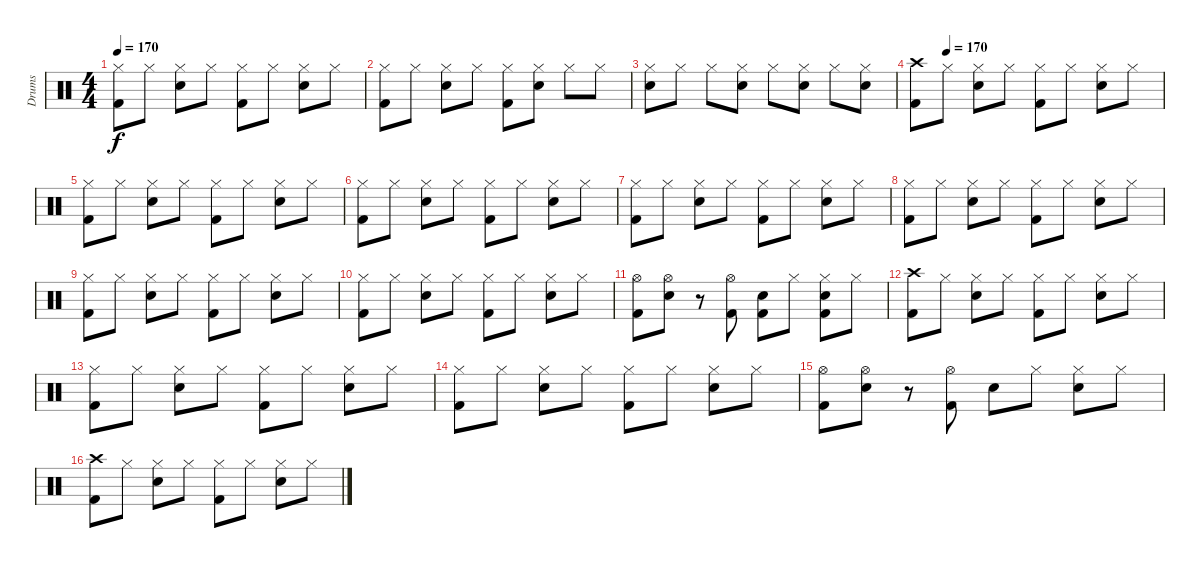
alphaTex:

\track ("Drums" "Drums") {instrument percussion}
\staff {score}
\articulation defaults
\ts (4 4)
\tempo 170
\clef neutral
\ks c
("Hi-Hat (closed)" "Kick (hit) 2").8{dy f} "Hi-Hat (closed)".8 ("Hi-Hat (closed)" "Snare (hit) 2").8 "Hi-Hat (closed)".8 ("Hi-Hat (closed)" "Kick (hit) 2").8 "Hi-Hat (closed)".8 ("Hi-Hat (closed)" "Snare (hit) 2").8 "Hi-Hat (closed)".8 |
("Hi-Hat (closed)" "Kick (hit) 2").8 "Hi-Hat (closed)".8 ("Hi-Hat (closed)" "Snare (hit) 2").8 "Hi-Hat (closed)".8 ("Hi-Hat (closed)" "Kick (hit) 2").8 ("Hi-Hat (closed)" "Snare (hit) 2").8 "Hi-Hat (closed)".8 "Hi-Hat (closed)".8 |
("Hi-Hat (closed)" "Snare (hit) 2").8 "Hi-Hat (closed)".8 "Hi-Hat (closed)".8 ("Hi-Hat (closed)" "Snare (hit) 2").8 "Hi-Hat (closed)".8 ("Hi-Hat (closed)" "Snare (hit) 2").8 "Hi-Hat (closed)".8 ("Hi-Hat (closed)" "Snare (hit) 2").8 |
\tempo (170 0.125)
("Crash high (hit)" "Kick (hit) 2").8 "Hi-Hat (closed)".8 ("Hi-Hat (closed)" "Snare (hit) 2").8 "Hi-Hat (closed)".8 ("Hi-Hat (closed)" "Kick (hit) 2").8 "Hi-Hat (closed)".8 ("Hi-Hat (closed)" "Snare (hit) 2").8 "Hi-Hat (closed)".8 |
("Hi-Hat (closed)" "Kick (hit) 2").8 "Hi-Hat (closed)".8 ("Hi-Hat (closed)" "Snare (hit) 2").8 "Hi-Hat (closed)".8 ("Hi-Hat (closed)" "Kick (hit) 2").8 "Hi-Hat (closed)".8 ("Hi-Hat (closed)" "Snare (hit) 2").8 "Hi-Hat (closed)".8 |
("Hi-Hat (closed)" "Kick (hit) 2").8 "Hi-Hat (closed)".8 ("Hi-Hat (closed)" "Snare (hit) 2").8 "Hi-Hat (closed)".8 ("Hi-Hat (closed)" "Kick (hit) 2").8 "Hi-Hat (closed)".8 ("Hi-Hat (closed)" "Snare (hit) 2").8 "Hi-Hat (closed)".8 |
("Hi-Hat (closed)" "Kick (hit) 2").8 "Hi-Hat (closed)".8 ("Hi-Hat (closed)" "Snare (hit) 2").8 "Hi-Hat (closed)".8 ("Hi-Hat (closed)" "Kick (hit) 2").8 "Hi-Hat (closed)".8 ("Hi-Hat (closed)" "Snare (hit) 2").8 "Hi-Hat (closed)".8 |
("Hi-Hat (closed)" "Kick (hit) 2").8 "Hi-Hat (closed)".8 ("Hi-Hat (closed)" "Snare (hit) 2").8 "Hi-Hat (closed)".8 ("Hi-Hat (closed)" "Kick (hit) 2").8 "Hi-Hat (closed)".8 ("Hi-Hat (closed)" "Snare (hit) 2").8 "Hi-Hat (closed)".8 |
("Hi-Hat (closed)" "Kick (hit) 2").8 "Hi-Hat (closed)".8 ("Hi-Hat (closed)" "Snare (hit) 2").8 "Hi-Hat (closed)".8 ("Hi-Hat (closed)" "Kick (hit) 2").8 "Hi-Hat (closed)".8 ("Hi-Hat (closed)" "Snare (hit) 2").8 "Hi-Hat (closed)".8 |
("Hi-Hat (closed)" "Kick (hit) 2").8 "Hi-Hat (closed)".8 ("Hi-Hat (closed)" "Snare (hit) 2").8 "Hi-Hat (closed)".8 ("Hi-Hat (closed)" "Kick (hit) 2").8 "Hi-Hat (closed)".8 ("Hi-Hat (closed)" "Snare (hit) 2").8 "Hi-Hat (closed)".8 |
("Hi-Hat (open)" "Kick (hit) 2").8 ("Hi-Hat (open)" "Snare (hit) 2").8 r.8 ("Hi-Hat (open)" "Kick (hit) 2").8 ("Snare (hit) 2" "Kick (hit) 2").8 "Hi-Hat (closed)".8 ("Hi-Hat (closed)" "Snare (hit) 2" "Kick (hit) 2").8 "Hi-Hat (closed)".8 |
("Crash high (hit)" "Kick (hit) 2").8 "Hi-Hat (closed)".8 ("Hi-Hat (closed)" "Snare (hit) 2").8 "Hi-Hat (closed)".8 ("Hi-Hat (closed)" "Kick (hit) 2").8 "Hi-Hat (closed)".8 ("Hi-Hat (closed)" "Snare (hit) 2").8 "Hi-Hat (closed)".8 |
("Hi-Hat (closed)" "Kick (hit) 2").8 "Hi-Hat (closed)".8 ("Hi-Hat (closed)" "Snare (hit) 2").8 "Hi-Hat (closed)".8 ("Hi-Hat (closed)" "Kick (hit) 2").8 "Hi-Hat (closed)".8 ("Hi-Hat (closed)" "Snare (hit) 2").8 "Hi-Hat (closed)".8 |
("Hi-Hat (closed)" "Kick (hit) 2").8 "Hi-Hat (closed)".8 ("Hi-Hat (closed)" "Snare (hit) 2").8 "Hi-Hat (closed)".8 ("Hi-Hat (closed)" "Kick (hit) 2").8 "Hi-Hat (closed)".8 ("Hi-Hat (closed)" "Snare (hit) 2").8 "Hi-Hat (closed)".8 |
("Hi-Hat (open)" "Kick (hit) 2").8 ("Hi-Hat (open)" "Snare (hit) 2").8 r.8 ("Hi-Hat (open)" "Kick (hit) 2").8 "Snare (hit) 2".8 "Hi-Hat (closed)".8 ("Hi-Hat (closed)" "Snare (hit) 2").8 "Hi-Hat (closed)".8 |
("Crash high (hit)" "Kick (hit) 2").8 "Hi-Hat (closed)".8 ("Hi-Hat (closed)" "Snare (hit) 2").8 "Hi-Hat (closed)".8 ("Hi-Hat (closed)" "Kick (hit) 2").8 "Hi-Hat (closed)".8 ("Hi-Hat (closed)" "Snare (hit) 2").8 "Hi-Hat (closed)".8
